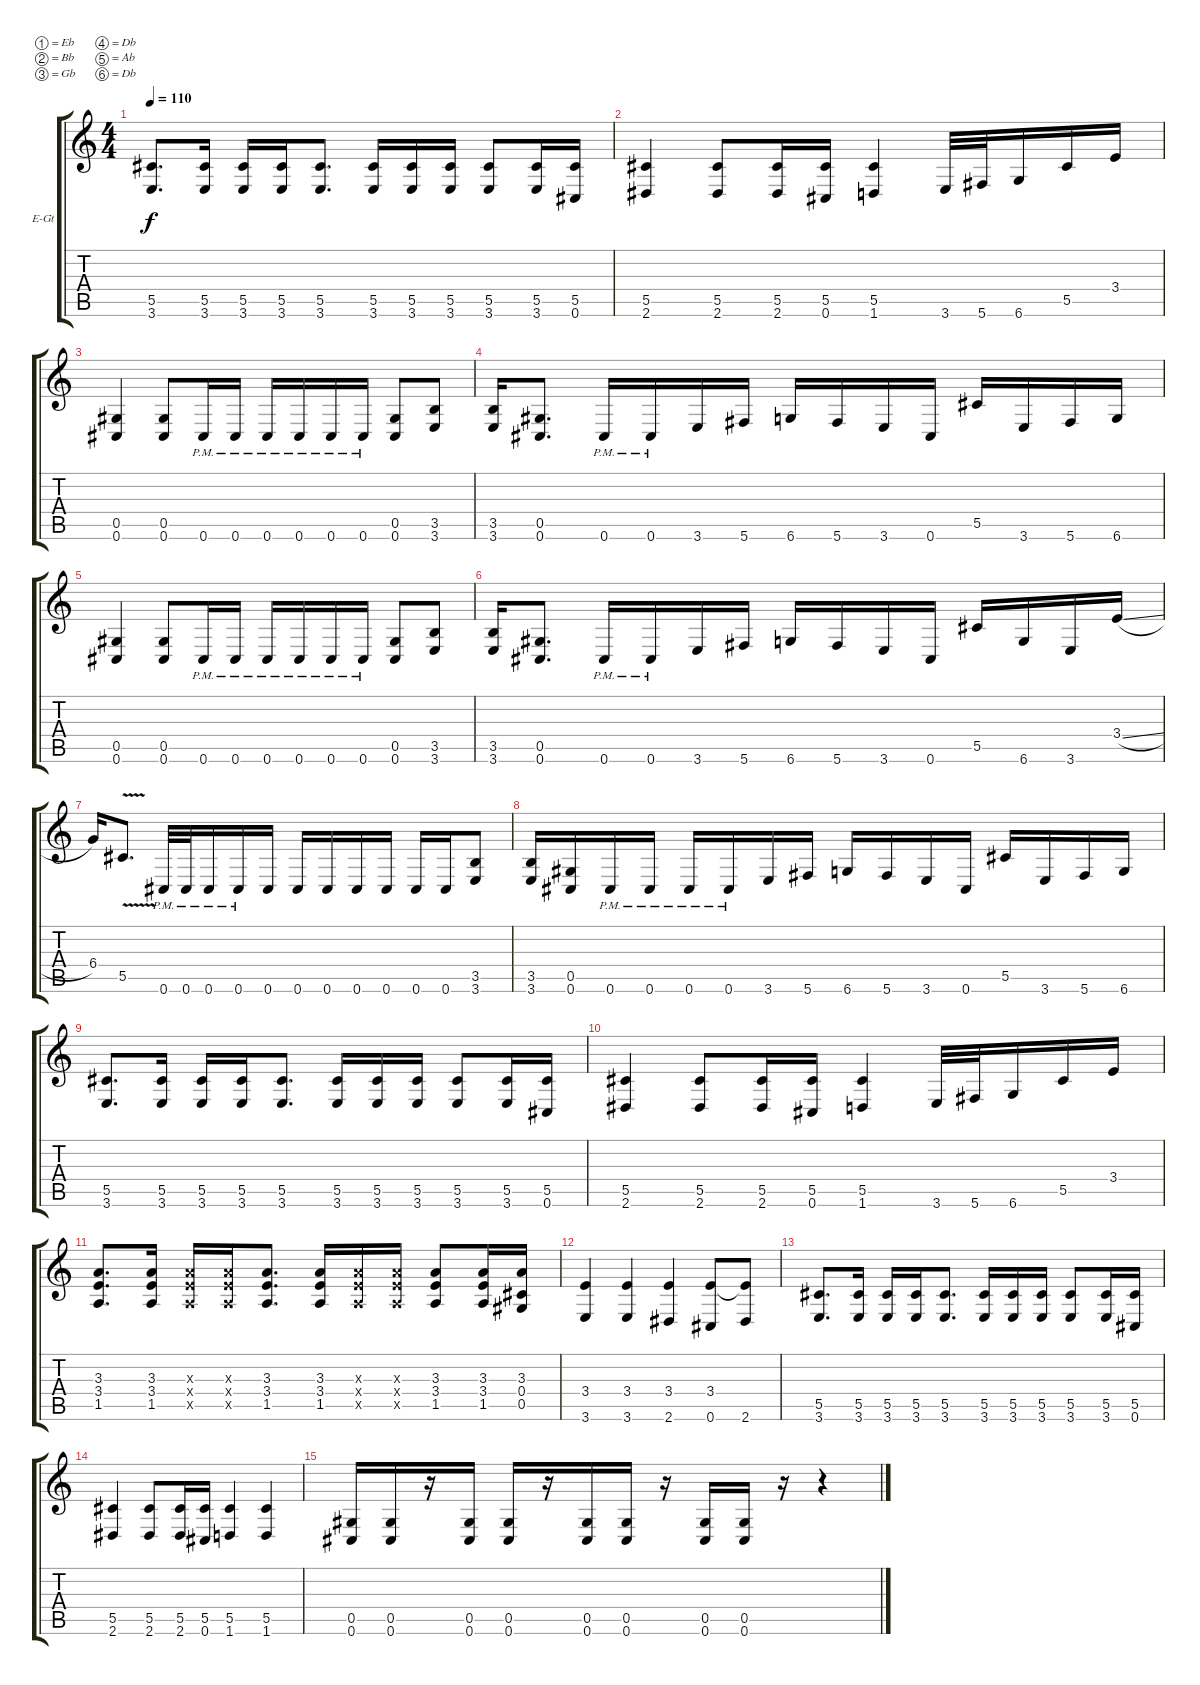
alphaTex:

\bracketExtendMode groupsimilarinstruments
\firstSystemTrackNameOrientation horizontal
\otherSystemsTrackNameOrientation horizontal
\track ("Electric Guitar 2" "E-Gt") {instrument distortionguitar}
\staff {score tabs}
\tuning (Eb4 Bb3 Gb3 Db3 Ab2 Db2)
\ts (4 4)
\tempo 110
\clef g2
\ks c
(3.6 5.5).8{d dy f} (5.5 3.6).16 (3.6 5.5).16 (3.6 5.5).16 (3.6 5.5).8{d} (5.5 3.6).16 (5.5 3.6).16 (5.5 3.6).16 (5.5 3.6).8 (3.6 5.5).16 (5.5 0.6).16 |
(5.5 2.6).4 (5.5 2.6).8 (5.5 2.6).16 (5.5 0.6).16 (5.5 1.6).4 3.6.32 5.6.32 6.6.16 5.5.16 3.4.16 |
(0.6 0.5).4 (0.5 0.6).8 0.6{pm}.16 0.6{pm}.16 0.6{pm}.16 0.6{pm}.16 0.6{pm}.16 0.6{pm}.16 (0.6 0.5).8 (3.5 3.6).8 |
(3.6 3.5).16 (0.5 0.6).8{d} 0.6{pm}.16 0.6{pm}.16 3.6.16 5.6.16 6.6.16 5.6.16 3.6.16 0.6.16 5.5.16 3.6.16 5.6.16 6.6.16 |
(0.6 0.5).4 (0.5 0.6).8 0.6{pm}.16 0.6{pm}.16 0.6{pm}.16 0.6{pm}.16 0.6{pm}.16 0.6{pm}.16 (0.6 0.5).8 (3.5 3.6).8 |
(3.6 3.5).16 (0.5 0.6).8{d} 0.6{pm}.16 0.6{pm}.16 3.6.16 5.6.16 6.6.16 5.6.16 3.6.16 0.6.16 5.5.16 6.6.16 3.6.16 3.4{sl}.16 |
6.4.16 5.5{v}.8{d} 0.6{pm}.32 0.6{pm}.32 0.6{pm}.16 0.6{pm}.16 0.6.16 0.6.16 0.6.16 0.6.16 0.6.16 0.6.16 0.6.16 (3.6 3.5).8 |
(3.6 3.5).16 (0.5 0.6).16 0.6{pm}.16 0.6{pm}.16 0.6{pm}.16 0.6{pm}.16 3.6.16 5.6.16 6.6.16 5.6.16 3.6.16 0.6.16 5.5.16 3.6.16 5.6.16 6.6.16 |
(3.6 5.5).8{d} (5.5 3.6).16 (3.6 5.5).16 (3.6 5.5).16 (3.6 5.5).8{d} (5.5 3.6).16 (5.5 3.6).16 (5.5 3.6).16 (5.5 3.6).8 (3.6 5.5).16 (5.5 0.6).16 |
(5.5 2.6).4 (5.5 2.6).8 (5.5 2.6).16 (5.5 0.6).16 (5.5 1.6).4 3.6.32 5.6.32 6.6.16 5.5.16 3.4.16 |
(1.5 3.4 3.3).8{d} (1.5 3.4 3.3).16 (1.5{x} 3.4{x} 3.3{x}).16 (1.5{x} 3.4{x} 3.3{x}).16 (1.5 3.4 3.3).8{d} (1.5 3.4 3.3).16 (1.5{x} 3.4{x} 3.3{x}).16 (1.5{x} 3.4{x} 3.3{x}).16 (1.5 3.4 3.3).8 (1.5 3.4 3.3).16 (3.3 0.4 0.5).16 |
(3.4 3.6).4 (3.4 3.6).4 (3.4 2.6).4 (3.4 0.6).8 (2.6 3.4{t}).8 |
(3.6 5.5).8{d} (5.5 3.6).16 (3.6 5.5).16 (3.6 5.5).16 (3.6 5.5).8{d} (5.5 3.6).16 (5.5 3.6).16 (5.5 3.6).16 (5.5 3.6).8 (3.6 5.5).16 (5.5 0.6).16 |
(5.5 2.6).4 (5.5 2.6).8 (5.5 2.6).16 (5.5 0.6).16 (5.5 1.6).4 (1.6 5.5).4 |
(0.6 0.5).16 (0.5 0.6).16 r.16 (0.6 0.5).16 (0.6 0.5).16 r.16 (0.6 0.5).16 (0.6 0.5).16 r.16 (0.6 0.5).16 (0.6 0.5).16 r.16 r.4
